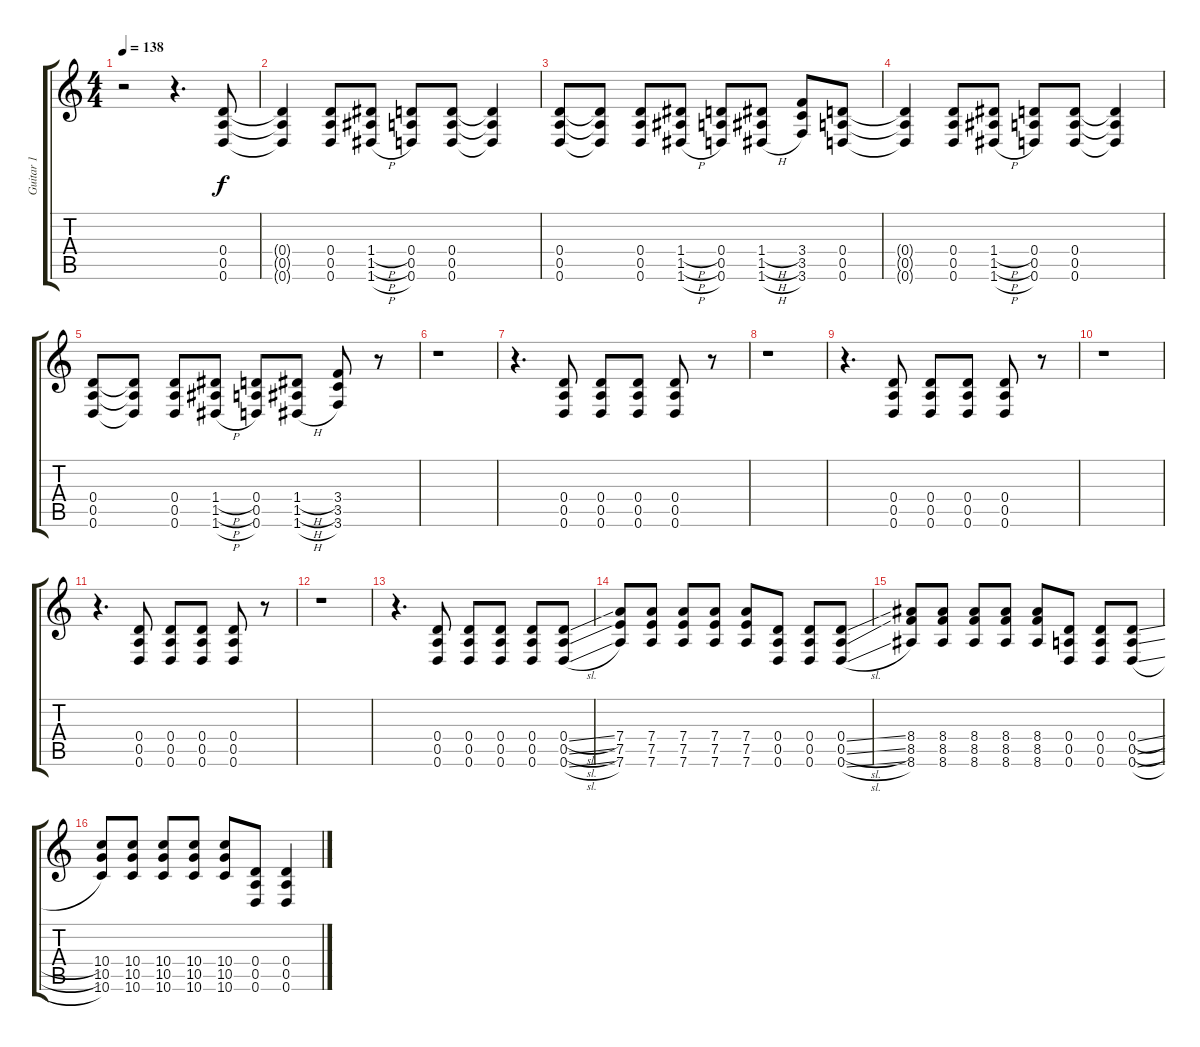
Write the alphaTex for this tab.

\track ("Guitar 1" "Guitar 1") {instrument overdrivenguitar}
\staff {score tabs}
\tuning (E4 B3 G3 D3 A2 D2) {hide}
\ts (4 4)
\tempo 138
\clef g2
\ks c
r.2{dy f} r.4{d} (0.4 0.5 0.6).8 |
(0.4{t} 0.5{t} 0.6{t}).4 (0.4 0.5 0.6).8 (1.4{h} 1.5{h} 1.6{h}).8 (0.4 0.5 0.6).8 (0.4 0.5 0.6).8 (0.4{t} 0.5{t} 0.6{t}).4 |
(0.4 0.5 0.6).8 (0.4{t} 0.5{t} 0.6{t}).8 (0.4 0.5 0.6).8 (1.4{h} 1.5{h} 1.6{h}).8 (0.4 0.5 0.6).8 (1.4{h} 1.5{h} 1.6{h}).8 (3.4 3.5 3.6).8 (0.4 0.5 0.6).8 |
(0.4{t} 0.5{t} 0.6{t}).4 (0.4 0.5 0.6).8 (1.4{h} 1.5{h} 1.6{h}).8 (0.4 0.5 0.6).8 (0.4 0.5 0.6).8 (0.4{t} 0.5{t} 0.6{t}).4 |
(0.4 0.5 0.6).8 (0.4{t} 0.5{t} 0.6{t}).8 (0.4 0.5 0.6).8 (1.4{h} 1.5{h} 1.6{h}).8 (0.4 0.5 0.6).8 (1.4{h} 1.5{h} 1.6{h}).8 (3.4 3.5 3.6).8 r.8 |
r.1 |
r.4{d} (0.4 0.5 0.6).8 (0.4 0.5 0.6).8 (0.4 0.5 0.6).8 (0.4 0.5 0.6).8 r.8 |
r.1 |
r.4{d} (0.4 0.5 0.6).8 (0.4 0.5 0.6).8 (0.4 0.5 0.6).8 (0.4 0.5 0.6).8 r.8 |
r.1 |
r.4{d} (0.4 0.5 0.6).8 (0.4 0.5 0.6).8 (0.4 0.5 0.6).8 (0.4 0.5 0.6).8 r.8 |
r.1 |
r.4{d} (0.4 0.5 0.6).8 (0.4 0.5 0.6).8 (0.4 0.5 0.6).8 (0.4 0.5 0.6).8 (0.4{sl} 0.5{sl} 0.6{sl}).8 |
(7.4 7.5 7.6).8 (7.4 7.5 7.6).8 (7.4 7.5 7.6).8 (7.4 7.5 7.6).8 (7.4 7.5 7.6).8 (0.4 0.5 0.6).8 (0.4 0.5 0.6).8 (0.4{ss} 0.5{sl} 0.6{sl}).8 |
(8.4 8.5 8.6).8 (8.4 8.5 8.6).8 (8.4 8.5 8.6).8 (8.4 8.5 8.6).8 (8.4 8.5 8.6).8 (0.4 0.5 0.6).8 (0.4 0.5 0.6).8 (0.4{sl} 0.5{sl} 0.6{sl}).8 |
(10.4 10.5 10.6).8 (10.4 10.5 10.6).8 (10.4 10.5 10.6).8 (10.4 10.5 10.6).8 (10.4 10.5 10.6).8 (0.4 0.5 0.6).8 (0.4{ss} 0.5{ss} 0.6{ss}).4
